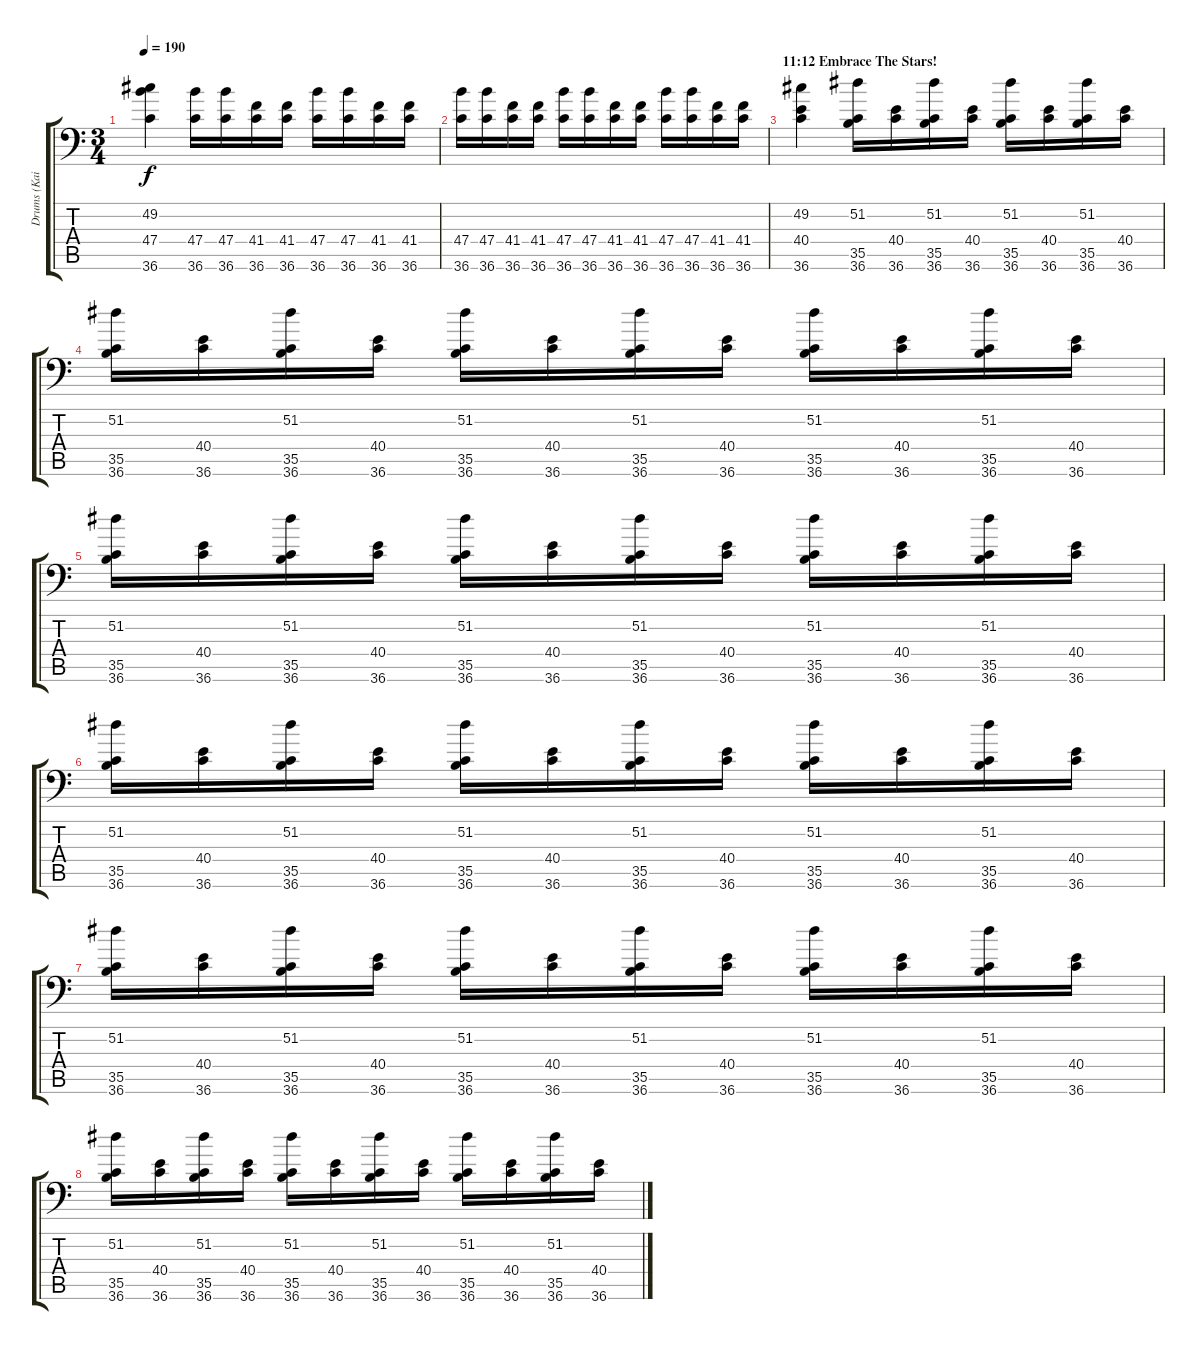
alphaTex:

\track ("Drums (Kai)" "Drums (Kai") {instrument acousticgrandpiano}
\staff {score tabs}
\tuning (C-1 C-1 C-1 C-1 C-1 C-1) {hide}
\ts (3 4)
\tempo 190
\clef f4
\ks c
(49.2 47.4 36.6).4{dy f} (47.4 36.6).16 (47.4 36.6).16 (41.4 36.6).16 (41.4 36.6).16 (47.4 36.6).16 (47.4 36.6).16 (41.4 36.6).16 (41.4 36.6).16 |
(47.4 36.6).16 (47.4 36.6).16 (41.4 36.6).16 (41.4 36.6).16 (47.4 36.6).16 (47.4 36.6).16 (41.4 36.6).16 (41.4 36.6).16 (47.4 36.6).16 (47.4 36.6).16 (41.4 36.6).16 (41.4 36.6).16 |
\section ("" "11:12 Embrace The Stars!")
(49.2 40.4 36.6).4 (51.2 35.5 36.6).16 (40.4 36.6).16 (51.2 35.5 36.6).16 (40.4 36.6).16 (51.2 35.5 36.6).16 (40.4 36.6).16 (51.2 35.5 36.6).16 (40.4 36.6).16 |
(51.2 35.5 36.6).16 (40.4 36.6).16 (51.2 35.5 36.6).16 (40.4 36.6).16 (51.2 35.5 36.6).16 (40.4 36.6).16 (51.2 35.5 36.6).16 (40.4 36.6).16 (51.2 35.5 36.6).16 (40.4 36.6).16 (51.2 35.5 36.6).16 (40.4 36.6).16 |
(51.2 35.5 36.6).16 (40.4 36.6).16 (51.2 35.5 36.6).16 (40.4 36.6).16 (51.2 35.5 36.6).16 (40.4 36.6).16 (51.2 35.5 36.6).16 (40.4 36.6).16 (51.2 35.5 36.6).16 (40.4 36.6).16 (51.2 35.5 36.6).16 (40.4 36.6).16 |
(51.2 35.5 36.6).16 (40.4 36.6).16 (51.2 35.5 36.6).16 (40.4 36.6).16 (51.2 35.5 36.6).16 (40.4 36.6).16 (51.2 35.5 36.6).16 (40.4 36.6).16 (51.2 35.5 36.6).16 (40.4 36.6).16 (51.2 35.5 36.6).16 (40.4 36.6).16 |
(51.2 35.5 36.6).16 (40.4 36.6).16 (51.2 35.5 36.6).16 (40.4 36.6).16 (51.2 35.5 36.6).16 (40.4 36.6).16 (51.2 35.5 36.6).16 (40.4 36.6).16 (51.2 35.5 36.6).16 (40.4 36.6).16 (51.2 35.5 36.6).16 (40.4 36.6).16 |
(51.2 35.5 36.6).16 (40.4 36.6).16 (51.2 35.5 36.6).16 (40.4 36.6).16 (51.2 35.5 36.6).16 (40.4 36.6).16 (51.2 35.5 36.6).16 (40.4 36.6).16 (51.2 35.5 36.6).16 (40.4 36.6).16 (51.2 35.5 36.6).16 (40.4 36.6).16
